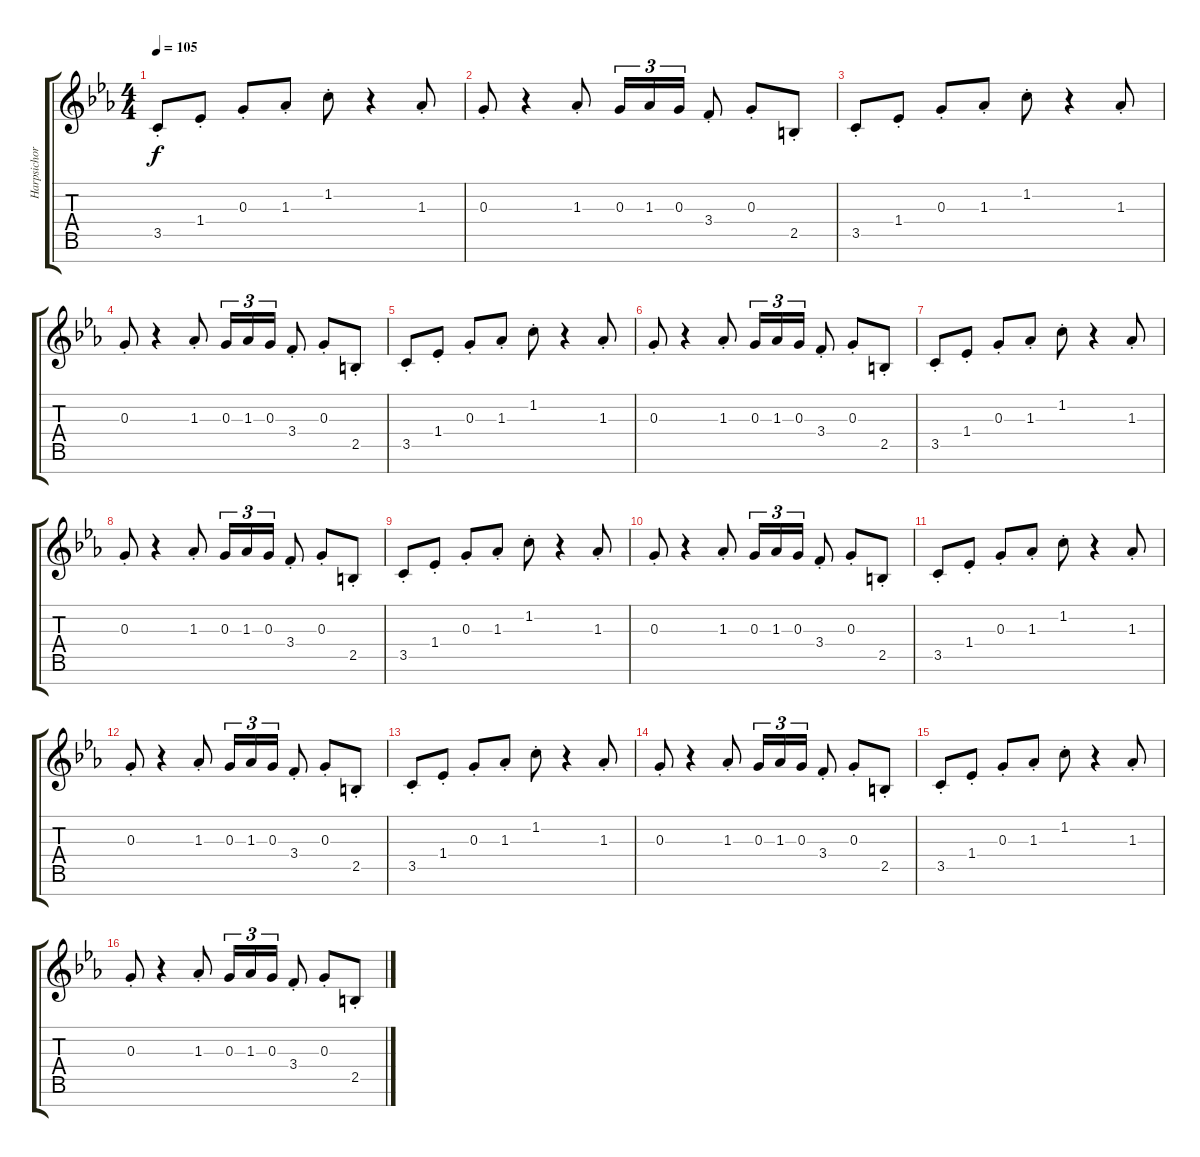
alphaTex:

\track ("Harpsichord" "Harpsichor") {instrument harpsichord}
\staff {score tabs}
\tuning (E5 B4 G4 D4 A3 E3 B2) {hide}
\ts (4 4)
\tempo 105
\clef g2
\ks eb
3.5{st}.8{dy f} 1.4{st}.8 0.3{st}.8 1.3{st}.8 1.2{st}.8 r.4 1.3{st}.8 |
0.3{st}.8 r.4 1.3{st}.8 0.3.16{tu (3 2)} 1.3.16{tu (3 2)} 0.3.16{tu (3 2)} 3.4{st}.8 0.3{st}.8 2.5{st}.8 |
3.5{st}.8 1.4{st}.8 0.3{st}.8 1.3{st}.8 1.2{st}.8 r.4 1.3{st}.8 |
0.3{st}.8 r.4 1.3{st}.8 0.3.16{tu (3 2)} 1.3.16{tu (3 2)} 0.3.16{tu (3 2)} 3.4{st}.8 0.3{st}.8 2.5{st}.8 |
3.5{st}.8 1.4{st}.8 0.3{st}.8 1.3{st}.8 1.2{st}.8 r.4 1.3{st}.8 |
0.3{st}.8 r.4 1.3{st}.8 0.3.16{tu (3 2)} 1.3.16{tu (3 2)} 0.3.16{tu (3 2)} 3.4{st}.8 0.3{st}.8 2.5{st}.8 |
3.5{st}.8 1.4{st}.8 0.3{st}.8 1.3{st}.8 1.2{st}.8 r.4 1.3{st}.8 |
0.3{st}.8 r.4 1.3{st}.8 0.3.16{tu (3 2)} 1.3.16{tu (3 2)} 0.3.16{tu (3 2)} 3.4{st}.8 0.3{st}.8 2.5{st}.8 |
3.5{st}.8 1.4{st}.8 0.3{st}.8 1.3{st}.8 1.2{st}.8 r.4 1.3{st}.8 |
0.3{st}.8 r.4 1.3{st}.8 0.3.16{tu (3 2)} 1.3.16{tu (3 2)} 0.3.16{tu (3 2)} 3.4{st}.8 0.3{st}.8 2.5{st}.8 |
3.5{st}.8 1.4{st}.8 0.3{st}.8 1.3{st}.8 1.2{st}.8 r.4 1.3{st}.8 |
0.3{st}.8 r.4 1.3{st}.8 0.3.16{tu (3 2)} 1.3.16{tu (3 2)} 0.3.16{tu (3 2)} 3.4{st}.8 0.3{st}.8 2.5{st}.8 |
3.5{st}.8 1.4{st}.8 0.3{st}.8 1.3{st}.8 1.2{st}.8 r.4 1.3{st}.8 |
0.3{st}.8 r.4 1.3{st}.8 0.3.16{tu (3 2)} 1.3.16{tu (3 2)} 0.3.16{tu (3 2)} 3.4{st}.8 0.3{st}.8 2.5{st}.8 |
3.5{st}.8 1.4{st}.8 0.3{st}.8 1.3{st}.8 1.2{st}.8 r.4 1.3{st}.8 |
0.3{st}.8 r.4 1.3{st}.8 0.3.16{tu (3 2)} 1.3.16{tu (3 2)} 0.3.16{tu (3 2)} 3.4{st}.8 0.3{st}.8 2.5{st}.8
